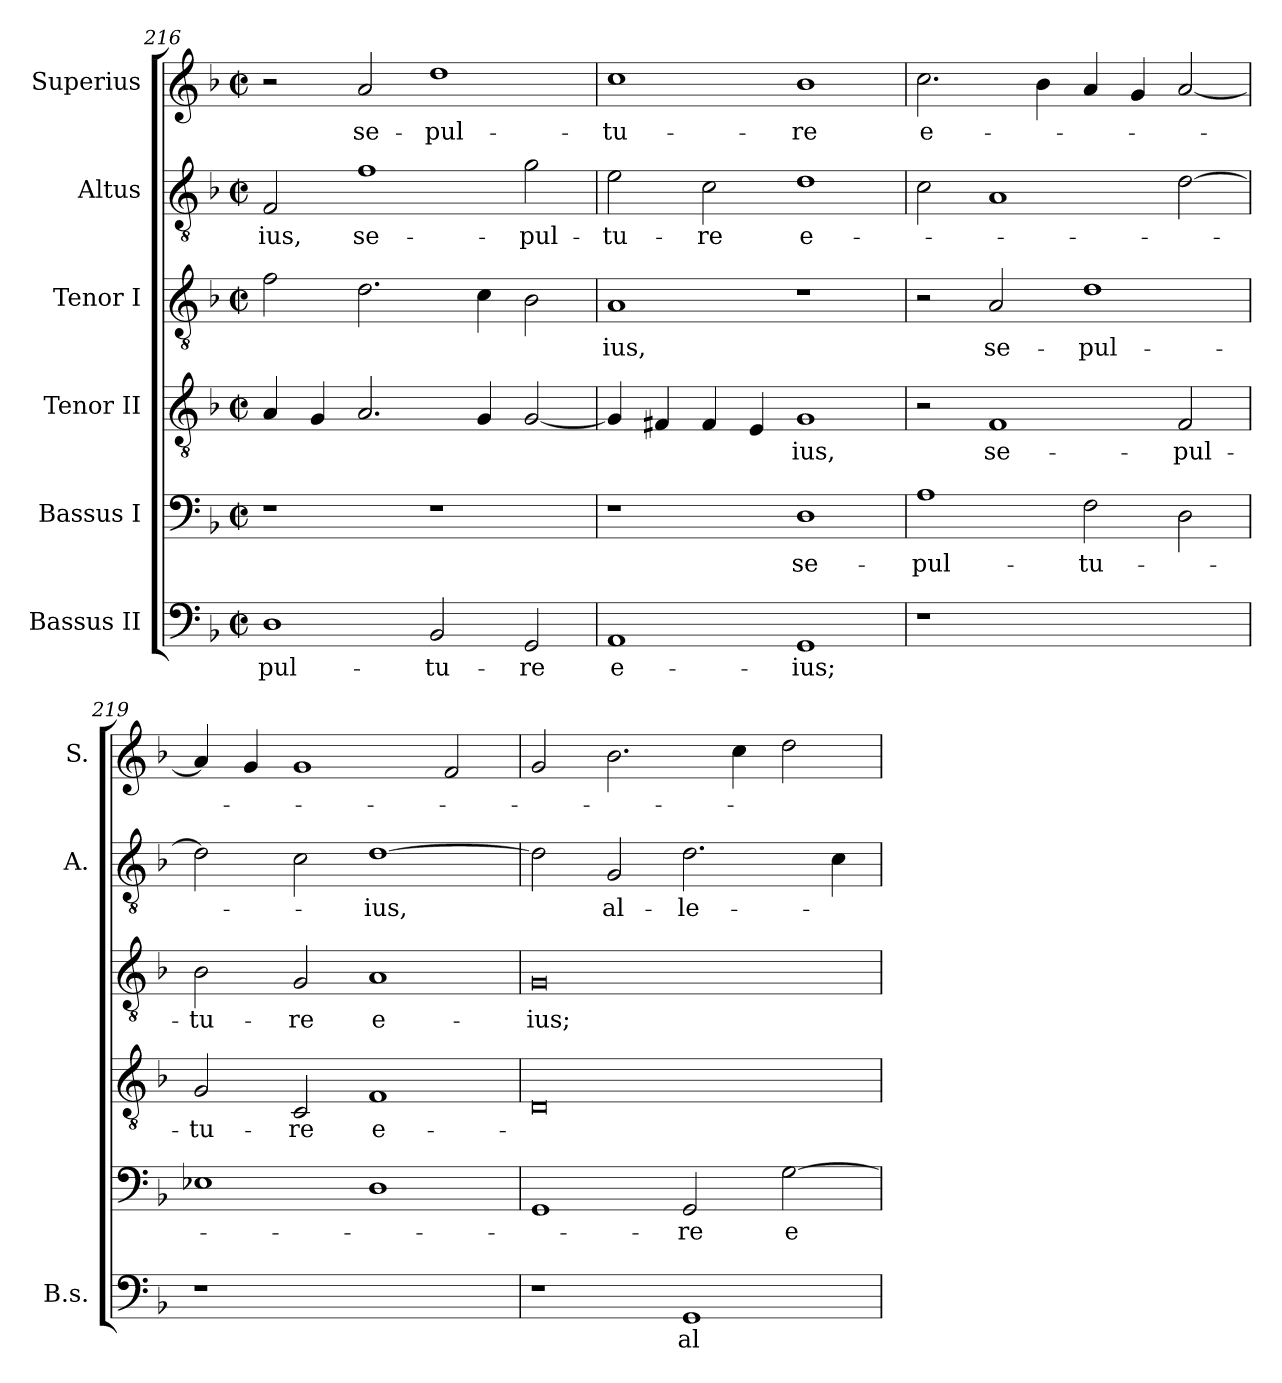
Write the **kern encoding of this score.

**kern	**text	**kern	**text	**kern	**text	**kern	**text	**kern	**text	**kern	**text
*part6	*part6	*part5	*part5	*part4	*part4	*part3	*part3	*part2	*part2	*part1	*part1
*staff6	*staff6	*staff5	*staff5	*staff4	*staff4	*staff3	*staff3	*staff2	*staff2	*staff1	*staff1
*I"Bassus II	*	*I"Bassus I	*	*I"Tenor II	*	*I"Tenor I	*	*I"Altus	*	*I"Superius	*
*I'B.s.	*	*	*	*	*	*	*	*I'A.	*	*I'S.	*
*clefF4	*	*clefF4	*	*clefGv2	*	*clefGv2	*	*clefGv2	*	*clefG2	*
*	*	*	*	*ITrd7c12	*	*ITrd7c12	*	*ITrd7c12	*	*	*
*k[b-]	*	*k[b-]	*	*k[b-]	*	*k[b-]	*	*k[b-]	*	*k[b-]	*
*F:	*	*F:	*	*F:	*	*F:	*	*F:	*	*F:	*
*M2/2	*	*M2/2	*	*M2/2	*	*M2/2	*	*M2/2	*	*M2/2	*
*met(c|)	*	*met(c|)	*	*met(c|)	*	*met(c|)	*	*met(c|)	*	*met(c|)	*
=216	=216	=216	=216	=216	=216	=216	=216	=216	=216	=216	=216
!	!LO:LY:b:color=#000000	!	!	!	!	!	!	!	!	!	!
!	!	!	!	!	!	!	!	!	!LO:LY:b:color=#000000	!	!
1Di	-pul-	1r	.	4AAi/	.	2Fi\	.	2FFi/	-ius,	2r	.
.	.	.	.	4GGi/	.	.	.	.	.	.	.
!	!	!	!	!	!	!	!	!	!LO:LY:b:color=#000000	!	!
!	!	!	!	!	!	!	!	!	!	!	!LO:LY:b:color=#000000
.	.	.	.	2.AAi/	.	2.Di\	.	1Fi	se-	2ai/	se-
!	!LO:LY:b:color=#000000	!	!	!	!	!	!	!	!	!	!
!	!	!	!	!	!	!	!	!	!	!	!LO:LY:b:color=#000000
2BB-i/	-tu-	1r	.	.	.	.	.	.	.	1ddi	-pul-
.	.	.	.	4GGi/	.	4Ci\	.	.	.	.	.
!	!LO:LY:b:color=#000000	!	!	!	!	!	!	!	!	!	!
!	!	!	!	!	!	!	!	!	!LO:LY:b:color=#000000	!	!
2GGi/	-re	.	.	[<2GGi/	.	2BB-i\	.	2Gi\	-pul-	.	.
=217	=217	=217	=217	=217	=217	=217	=217	=217	=217	=217	=217
!	!LO:LY:b:color=#000000	!	!	!	!	!	!	!	!	!	!
!	!	!	!	!	!	!	!LO:LY:b:color=#000000	!	!	!	!
!	!	!	!	!	!	!	!	!	!LO:LY:b:color=#000000	!	!
!	!	!	!	!	!	!	!	!	!	!	!LO:LY:b:color=#000000
1AAi	e-	1r	.	4GGi/]	.	1AAi	-ius,	2Ei\	-tu-	1cci	-tu-
.	.	.	.	4FF#Xi/	.	.	.	.	.	.	.
!	!	!	!	!	!	!	!	!	!LO:LY:b:color=#000000	!	!
.	.	.	.	4FF#i/	.	.	.	2Ci\	-re	.	.
.	.	.	.	4EEi/	.	.	.	.	.	.	.
!	!LO:LY:b:color=#000000	!	!	!	!	!	!	!	!	!	!
!	!	!	!LO:LY:b:color=#000000	!	!	!	!	!	!	!	!
!	!	!	!	!	!LO:LY:b:color=#000000	!	!	!	!	!	!
!	!	!	!	!	!	!	!	!	!LO:LY:b:color=#000000	!	!
!	!	!	!	!	!	!	!	!	!	!	!LO:LY:b:color=#000000
1GGi	-ius;	1Di	se-	1GGi	-ius,	1r	.	1Di	e-	1b-i	-re
=218	=218	=218	=218	=218	=218	=218	=218	=218	=218	=218	=218
!LO:N:vis=1	!	!	!	!	!	!	!	!	!	!	!
!	!	!	!LO:LY:b:color=#000000	!	!	!	!	!	!	!	!
!	!	!	!	!	!	!	!	!	!	!	!LO:LY:b:color=#000000
1r	.	1Ai	-pul-	2r	.	2r	.	2Ci\	.	2.cci\	e-
!	!	!	!	!	!LO:LY:b:color=#000000	!	!	!	!	!	!
!	!	!	!	!	!	!	!LO:LY:b:color=#000000	!	!	!	!
.	.	.	.	1FFi	se-	2AAi/	se-	1AAi	.	.	.
.	.	.	.	.	.	.	.	.	.	4b-i\	.
!	!	!	!LO:LY:b:color=#000000	!	!	!	!	!	!	!	!
!	!	!	!	!	!	!	!LO:LY:b:color=#000000	!	!	!	!
1ryy	.	2Fi\	-tu-	.	.	1Di	-pul-	.	.	4ai/	.
.	.	.	.	.	.	.	.	.	.	4gi/	.
!	!	!	!	!	!LO:LY:b:color=#000000	!	!	!	!	!	!
.	.	2Di\	.	2FFi/	-pul-	.	.	[>2Di\	.	[<2ai/	.
!!LO:PB:g=z
=219	=219	=219	=219	=219	=219	=219	=219	=219	=219	=219	=219
!LO:N:vis=1	!	!	!	!	!	!	!	!	!	!	!
!	!	!	!	!	!LO:LY:b:color=#000000	!	!	!	!	!	!
!	!	!	!	!	!	!	!LO:LY:b:color=#000000	!	!	!	!
1r	.	1E-Xi	.	2GGi/	-tu-	2BB-i\	-tu-	2Di\]	.	4ai/]	.
.	.	.	.	.	.	.	.	.	.	4gi/	.
!	!	!	!	!	!LO:LY:b:color=#000000	!	!	!	!	!	!
!	!	!	!	!	!	!	!LO:LY:b:color=#000000	!	!	!	!
.	.	.	.	2CCi/	-re	2GGi/	-re	2Ci\	.	1gi	.
!	!	!	!	!	!LO:LY:b:color=#000000	!	!	!	!	!	!
!	!	!	!	!	!	!	!LO:LY:b:color=#000000	!	!	!	!
!	!	!	!	!	!	!	!	!	!LO:LY:b:color=#000000	!	!
1ryy	.	1Di	.	1FFi	e-	1AAi	e-	[>1Di	-ius,	.	.
.	.	.	.	.	.	.	.	.	.	2fi/	.
=220	=220	=220	=220	=220	=220	=220	=220	=220	=220	=220	=220
!	!	!	!	!	!	!	!LO:LY:b:color=#000000	!	!	!	!
1r	.	1GGi	.	0DDi	.	0GGi	-ius;	2Di\]	.	2gi/	.
!	!	!	!	!	!	!	!	!	!LO:LY:b:color=#000000	!	!
.	.	.	.	.	.	.	.	2GGi/	al-	2.b-i\	.
!	!LO:LY:b:color=#000000	!	!	!	!	!	!	!	!	!	!
!	!	!	!LO:LY:b:color=#000000	!	!	!	!	!	!	!	!
!	!	!	!	!	!	!	!	!	!LO:LY:b:color=#000000	!	!
1GGi	al-	2GGi/	-re	.	.	.	.	2.Di\	-le-	.	.
.	.	.	.	.	.	.	.	.	.	4cci\	.
!	!	!	!LO:LY:b:color=#000000	!	!	!	!	!	!	!	!
.	.	[>2Gi\	e-	.	.	.	.	.	.	2ddi\	.
.	.	.	.	.	.	.	.	4Ci\	.	.	.
=	=	=	=	=	=	=	=	=	=	=	=
*-	*-	*-	*-	*-	*-	*-	*-	*-	*-	*-	*-
